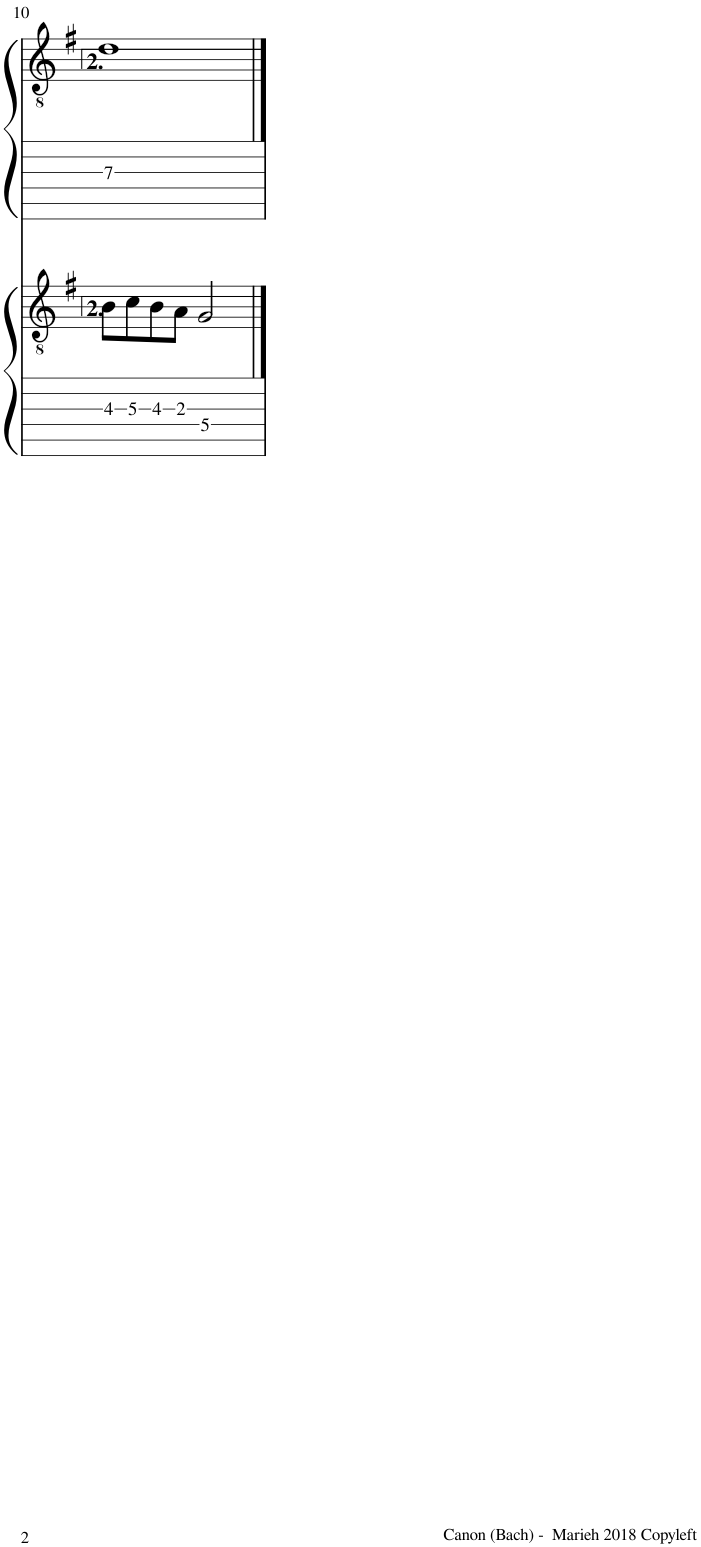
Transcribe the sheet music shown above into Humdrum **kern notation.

**kern	**kern	**kern	**kern
*part4	*part3	*part2	*part1
*staff4	*staff3	*staff2	*staff1
*I"Guitare classique [Tablature]	*I"Guitare classique	*I"Guitare classique [Tablature]	*I"Guitare classique
!!LO:PB:g=z
*	*clefGv2	*	*clefGv2
*k[f#]	*k[f#]	*k[f#]	*k[f#]
*M4/4	*M4/4	*M4/4	*M4/4
*met(c)	*met(c)	*met(c)	*met(c)
=10	=10	=10	=10
8BL	8B\L	1d	1d
8cJ	8c\	.	.
8BL	8B\	.	.
8AJ	8A\J	.	.
2G	2G/	.	.
==	==	==	==
*-	*-	*-	*-
